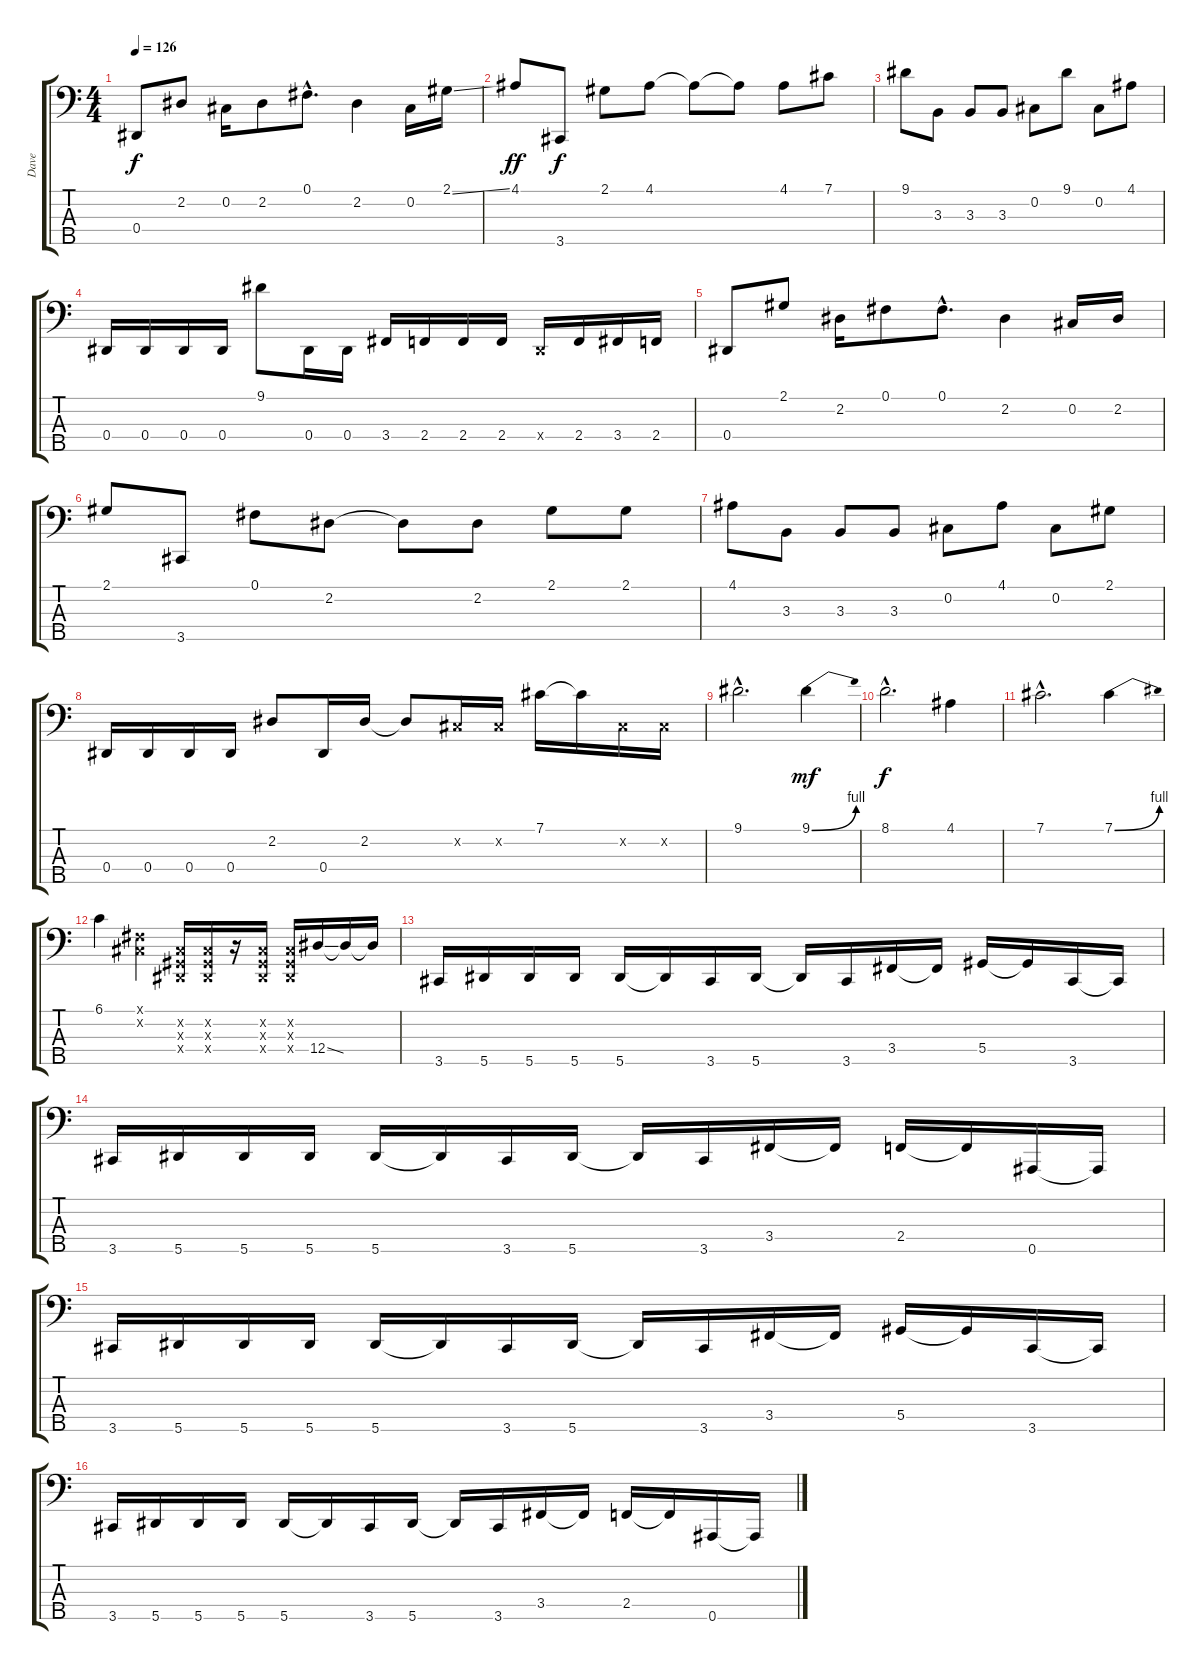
\track ("Dave" "Dave") {instrument electricbasspick}
\staff {score tabs}
\tuning (Gb2 Db2 Ab1 Eb1 Bb0) {hide}
\ts (4 4)
\tempo 126
\clef f4
\ks c
0.4.8{dy f} 2.2.8 0.2.16 2.2.8 0.1{hac}.8{d} 2.2.4 0.2.16 2.1{ss}.16 |
4.1.8{dy ff} 3.5.8{dy f} 2.1.8 4.1.8 4.1{t}.8 4.1{t}.8 4.1.8 7.1.8 |
9.1.8 3.3.8 3.3.8 3.3.8 0.2.8 9.1.8 0.2.8 4.1.8 |
0.4.16 0.4.16 0.4.16 0.4.16 9.1.8 0.4.16 0.4.16 3.4.16 2.4.16 2.4.16 2.4.16 0.4{x}.16 2.4.16 3.4.16 2.4.16 |
0.4.8 2.1.8 2.2.16 0.1.8 0.1{hac}.8{d} 2.2.4 0.2.16 2.2.16 |
2.1.8 3.5.8 0.1.8 2.2.8 2.2{t}.8 2.2.8 2.1.8 2.1.8 |
4.1.8 3.3.8 3.3.8 3.3.8 0.2.8 4.1.8 0.2.8 2.1.8 |
0.4.16 0.4.16 0.4.16 0.4.16 2.2.8 0.4.16 2.2.16 2.2{t}.8 0.2{x}.16 0.2{x}.16 7.1.16 7.1{t}.16 0.2{x}.16 0.2{x}.16 |
9.1{hac}.2{d instrument fretlessbass} 9.1{be (bend 0 0 60 4)}.4{dy mf} |
8.1{hac}.2{d dy f volume 16 instrument fretlessbass} 4.1.4 |
7.1{hac}.2{d instrument fretlessbass} 7.1{be (bend 0 0 60 4)}.4 |
6.1.4 (0.1{x} 0.2{x}).4{instrument slapbass1} (0.2{x} 0.3{x} 0.4{x}).16 (0.2{x} 0.3{x} 0.4{x}).16 r.16 (0.2{x} 0.3{x} 0.4{x}).16 (0.2{x} 0.3{x} 0.4{x}).16 12.4{ss}.16{instrument fretlessbass} 12.4{t}.16 12.4{t}.16 |
3.5.16{instrument electricbasspick} 5.5.16 5.5.16 5.5.16 5.5.16 5.5{t}.16 3.5.16 5.5.16 5.5{t}.16 3.5.16 3.4.16 3.4{t}.16 5.4.16 5.4{t}.16 3.5.16 3.5{t}.16 |
3.5.16 5.5.16 5.5.16 5.5.16 5.5.16 5.5{t}.16 3.5.16 5.5.16 5.5{t}.16 3.5.16 3.4.16 3.4{t}.16 2.4.16 2.4{t}.16 0.5.16 0.5{t}.16 |
3.5.16 5.5.16 5.5.16 5.5.16 5.5.16 5.5{t}.16 3.5.16 5.5.16 5.5{t}.16 3.5.16 3.4.16 3.4{t}.16 5.4.16 5.4{t}.16 3.5.16 3.5{t}.16 |
3.5.16 5.5.16 5.5.16 5.5.16 5.5.16 5.5{t}.16 3.5.16 5.5.16 5.5{t}.16 3.5.16 3.4.16 3.4{t}.16 2.4.16 2.4{t}.16 0.5.16 0.5{t}.16
